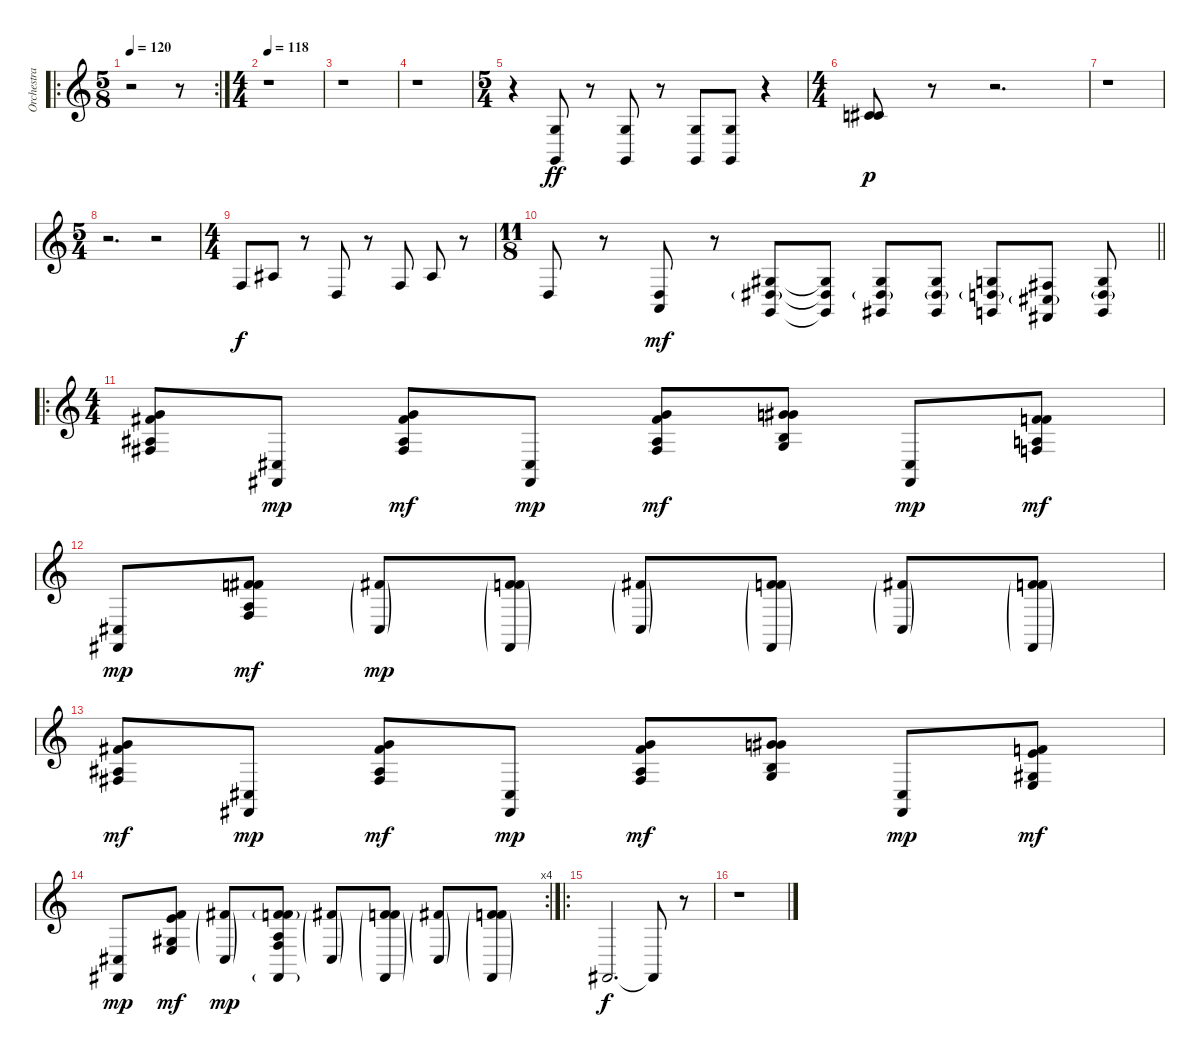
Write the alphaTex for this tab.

\track ("Orchestra Hits" "Orchestra ") {instrument orchestrahit}
\staff {score}
\tuning (E4 B3 G3 D3 A2 E2) {hide}
\ro
\rc 2
\ts (5 8)
\tempo 120
\clef g2
\ks c
r.2{dy p} r.8 |
\ts (4 4)
\tempo 118
r.1 |
r.1 |
r.1 |
\ts (5 4)
r.4 (5.4 3.6).8{dy ff} r.8 (5.4 3.6).8 r.8 (5.4{pm} 3.6{pm}).8 (5.4 3.6).8 r.4 |
\ts (4 4)
(2.2 5.3).8{dy p} r.8 r.2{d} |
r.1 |
\ts (5 4)
r.2{d} r.2 |
\ts (4 4)
3.4.8{dy f} 8.4.8 r.8 0.4.8 r.8 3.4.8 8.4.8 r.8 |
\ts (11 8)
\barLineRight lightlight
0.4.8 r.8 (0.4 0.5).8{dy mf} r.8 (6.4 6.5{g} 3.6).8 (6.4{t} 6.5{t} 3.6{t}).8 (6.4 6.5{g} 4.6).8 (6.4 6.5{g} 4.6).8 (5.4 5.5{g} 3.6).8 (4.4 4.5{g} 2.6).8 (5.4 5.5{g} 3.6).8 |
\ro
\ts (4 4)
(3.1 7.2 3.3 4.4).8 (4.5 2.6).8{dy mp} (3.1 7.2 3.3 4.4).8{dy mf} (4.5 2.6).8{dy mp} (3.1 7.2 3.3 4.4).8{dy mf} (4.1 8.2 4.3 5.4).8 (4.5 2.6).8{dy mp} (2.1 6.2 2.3 3.4).8{dy mf} |
(4.5 2.6).8{dy mp} (2.1 6.2 2.3 3.4).8{dy mf} (2.1{g} 4.5{g}).8{dy mp} (2.1{g} 6.2{g} 2.6{g}).8 (2.1{g} 4.5{g}).8 (2.1{g} 6.2{g} 2.6{g}).8 (2.1{g} 4.5{g}).8 (2.1{g} 6.2{g} 2.6{g}).8 |
(3.1 7.2 3.3 4.4).8{dy mf} (4.5 2.6).8{dy mp} (3.1 7.2 3.3 4.4).8{dy mf} (4.5 2.6).8{dy mp} (3.1 7.2 3.3 4.4).8{dy mf} (4.1 8.2 4.3 5.4).8 (4.5 2.6).8{dy mp} (1.1 5.2 1.3 2.4).8{dy mf} |
\rc 4
(4.5 2.6).8{dy mp} (1.1 5.2 1.3 2.4).8{dy mf} (2.1{g} 4.5{g}).8{dy mp} (2.1{g} 6.2 2.3 3.4 2.6{g}).8 (2.1{g} 4.5{g}).8 (2.1{g} 6.2{g} 2.6{g}).8 (2.1{g} 4.5{g}).8 (2.1{g} 6.2{g} 2.6{g}).8 |
\ro
2.6.2{d dy f} 2.6{t}.8 r.8 |
r.1
